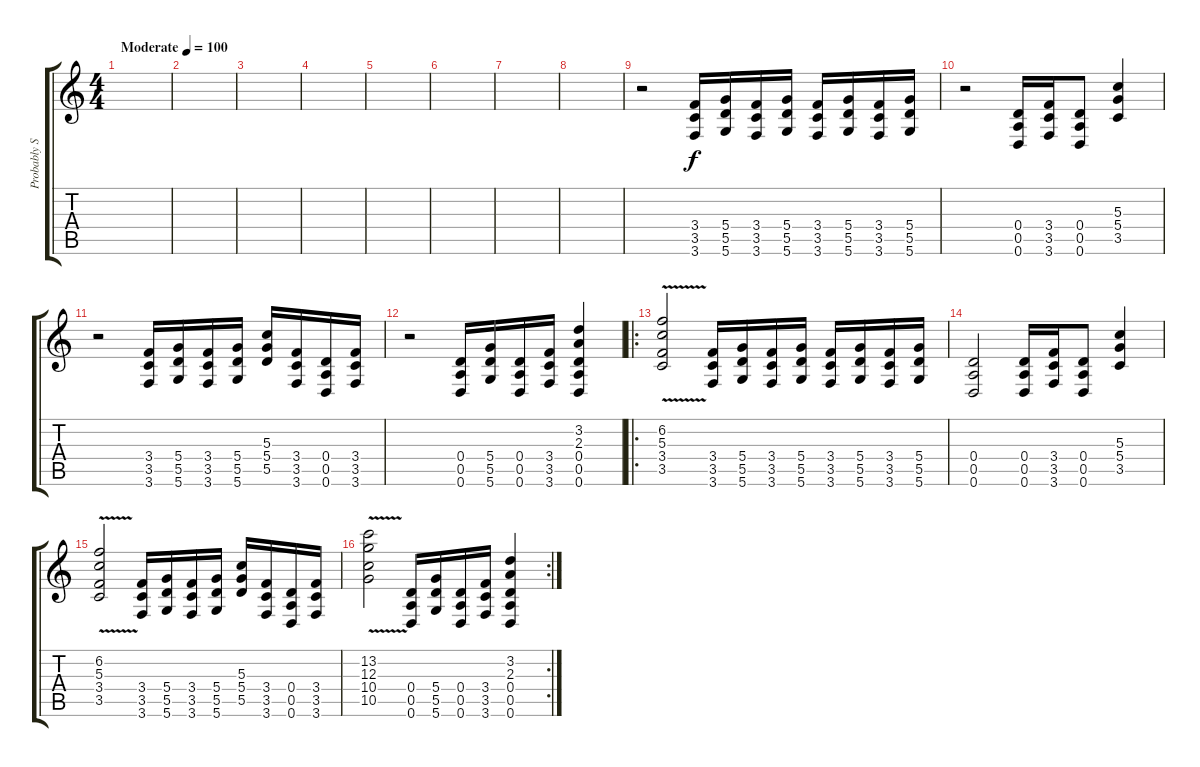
\track ("Probably Sean" "Probably S") {instrument overdrivenguitar}
\staff {score tabs}
\tuning (E4 B3 G3 D3 A2 D2) {hide}
\ts (4 4)
\tempo (100 "Moderate")
\clef g2
\ks c
|
|
|
|
|
|
|
|
r.2 (3.4 3.5 3.6).16 (5.4 5.5 5.6).16 (3.4 3.5 3.6).16 (5.4 5.5 5.6).16 (3.4 3.5 3.6).16 (5.4 5.5 5.6).16 (3.4 3.5 3.6).16 (5.4 5.5 5.6).16 |
r.2 (0.4 0.5 0.6).16 (3.4 3.5 3.6).16 (0.4 0.5 0.6).8 (5.3 5.4 3.5).4 |
r.2 (3.4 3.5 3.6).16 (5.4 5.5 5.6).16 (3.4 3.5 3.6).16 (5.4 5.5 5.6).16 (5.3 5.4 5.5).16 (3.4 3.5 3.6).16 (0.4 0.5 0.6).16 (3.4 3.5 3.6).16 |
r.2 (0.4 0.5 0.6).16 (5.4 5.5 5.6).16 (0.4 0.5 0.6).16 (3.4 3.5 3.6).16 (3.2 2.3 0.4 0.5 0.6).4 |
\ro
(6.2{v} 5.3{v} 3.4{v} 3.5).2 (3.4 3.5 3.6).16 (5.4 5.5 5.6).16 (3.4 3.5 3.6).16 (5.4 5.5 5.6).16 (3.4 3.5 3.6).16 (5.4 5.5 5.6).16 (3.4 3.5 3.6).16 (5.4 5.5 5.6).16 |
(0.4 0.5 0.6).2 (0.4 0.5 0.6).16 (3.4 3.5 3.6).16 (0.4 0.5 0.6).8 (5.3 5.4 3.5).4 |
(6.2{v} 5.3{v} 3.4{v} 3.5).2 (3.4 3.5 3.6).16 (5.4 5.5 5.6).16 (3.4 3.5 3.6).16 (5.4 5.5 5.6).16 (5.3 5.4 5.5).16 (3.4 3.5 3.6).16 (0.4 0.5 0.6).16 (3.4 3.5 3.6).16 |
\rc 2
(13.2{v} 12.3{v} 10.4{v} 10.5).2 (0.4 0.5 0.6).16 (5.4 5.5 5.6).16 (0.4 0.5 0.6).16 (3.4 3.5 3.6).16 (3.2 2.3 0.4 0.5 0.6).4
